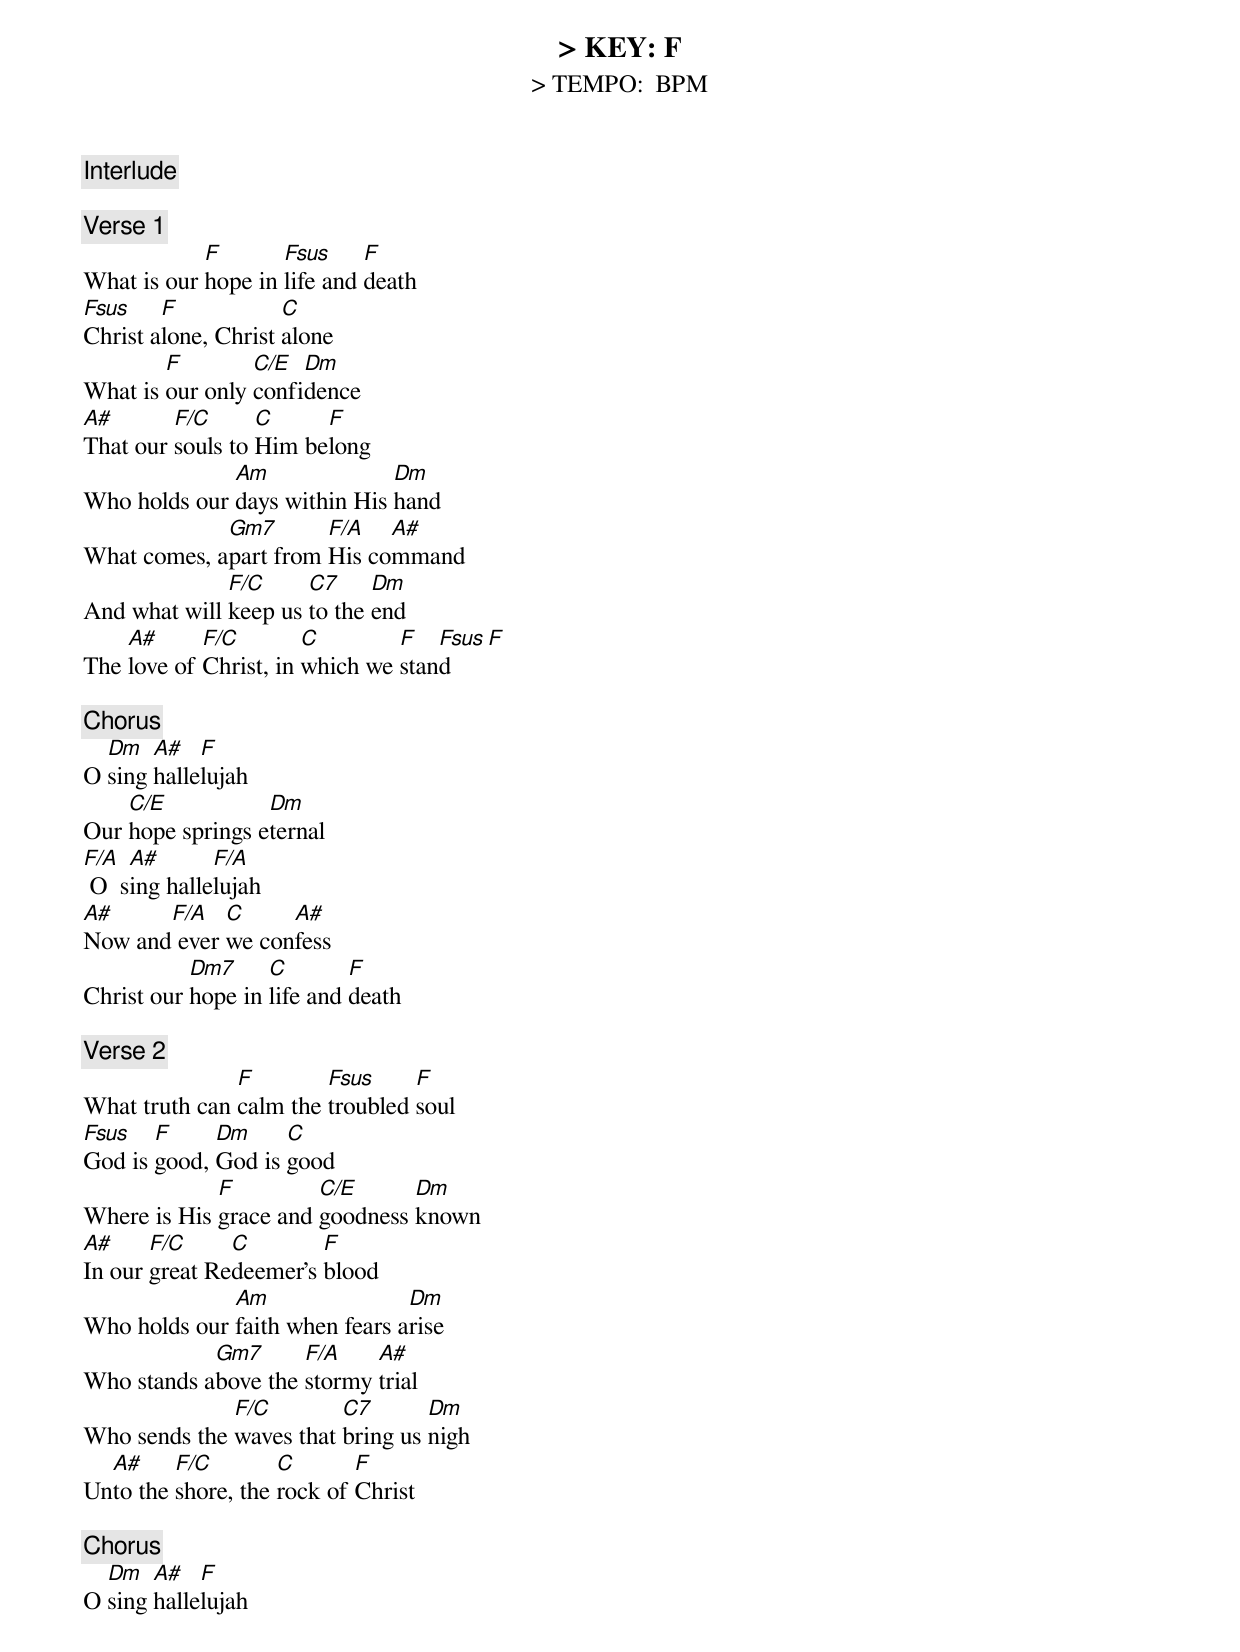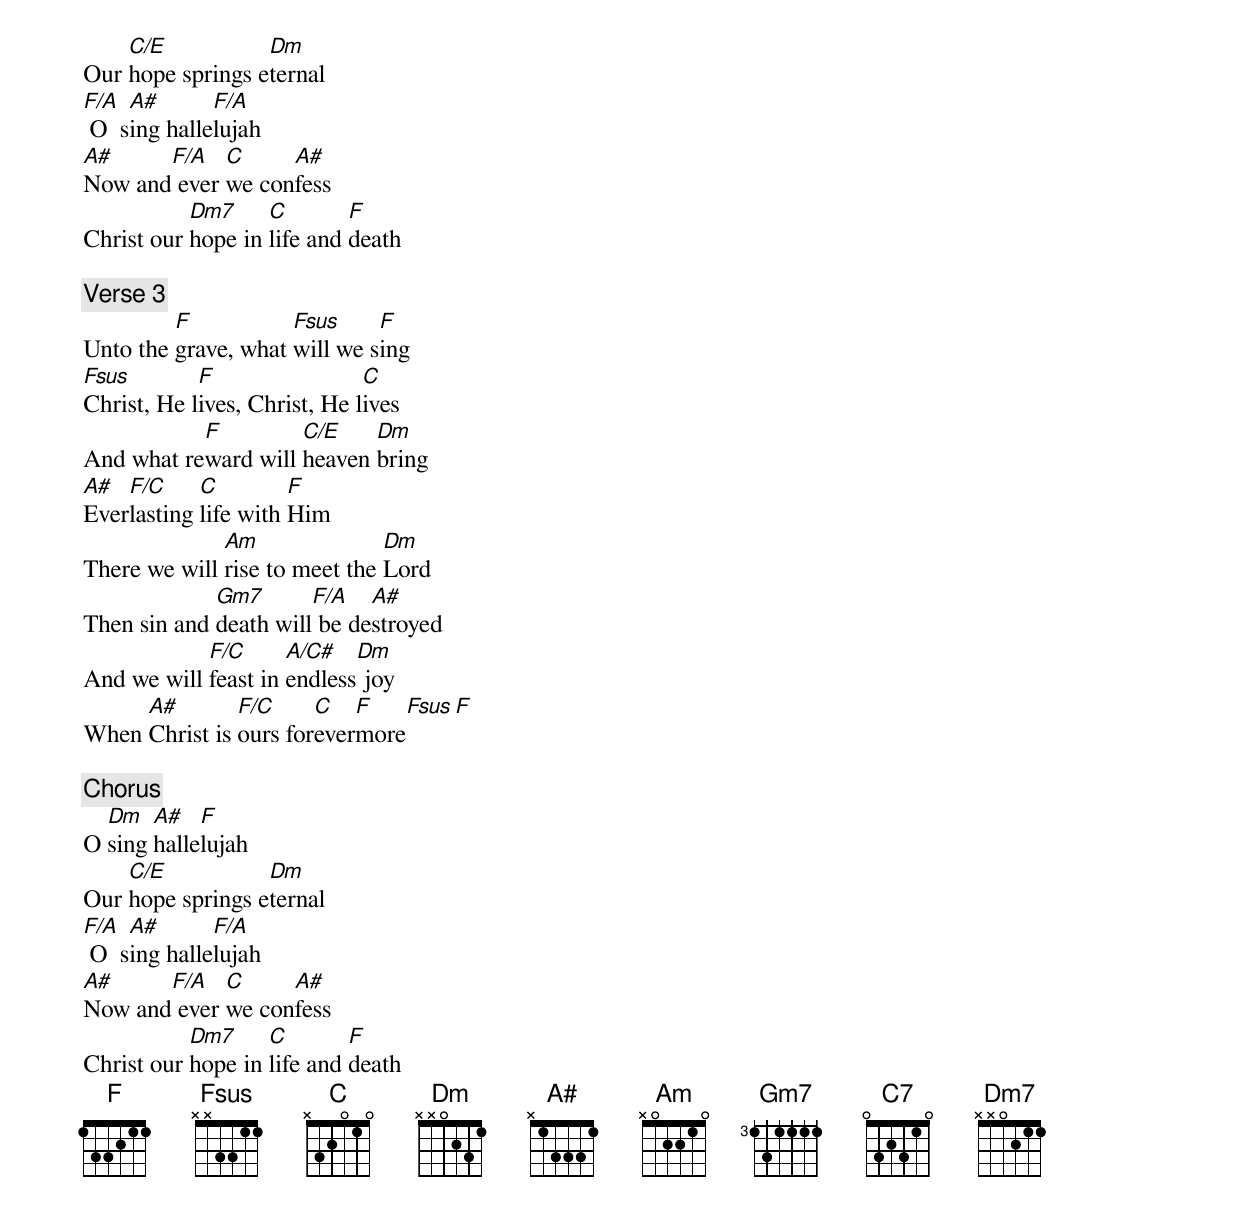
> KEY: F
> TEMPO:  BPM

[Interlude]
{F     A#}

[Verse 1]
            F       Fsus     F
What is our hope in life and death
Fsus    F            C
Christ alone, Christ alone
        F        C/E  Dm
What is our only confidence
A#       F/C      C     F
That our souls to Him belong
              Am              Dm
Who holds our days within His hand
             Gm7       F/A   A#
What comes, apart from His command
              F/C     C7     Dm
And what will keep us to the end
    A#      F/C        C        F   Fsus   F
The love of Christ, in which we stand

[Chorus]
  Dm   A#   F
O sing hallelujah
    C/E           Dm
Our hope springs eternal
F/A  A#       F/A
 O  sing hallelujah
A#     F/A   C     A#
Now and ever we confess
           Dm7     C        F
Christ our hope in life and death

[Verse 2]
               F        Fsus     F
What truth can calm the troubled soul
Fsus   F     Dm     C
God is good, God is good
             F         C/E      Dm
Where is His grace and goodness known
A#     F/C     C        F
In our great Redeemer’s blood
              Am                Dm
Who holds our faith when fears arise
            Gm7      F/A    A#
Who stands above the stormy trial
              F/C        C7       Dm
Who sends the waves that bring us nigh
  A#     F/C        C       F
Unto the shore, the rock of Christ

[Chorus]
  Dm   A#   F
O sing hallelujah
    C/E           Dm
Our hope springs eternal
F/A  A#       F/A
 O  sing hallelujah
A#     F/A   C     A#
Now and ever we confess
           Dm7     C        F
Christ our hope in life and death

[Verse 3]
         F           Fsus     F
Unto the grave, what will we sing
Fsus        F                 C
Christ, He lives, Christ, He lives
           F         C/E    Dm
And what reward will heaven bring
A#  F/C     C         F
Everlasting life with Him
              Am               Dm
There we will rise to meet the Lord
             Gm7       F/A   A#
Then sin and death will be destroyed
            F/C      A/C#   Dm
And we will feast in endless joy
     A#        F/C     C   F   Fsus   F
When Christ is ours forevermore

[Chorus]
  Dm   A#   F
O sing hallelujah
    C/E           Dm
Our hope springs eternal
F/A  A#       F/A
 O  sing hallelujah
A#     F/A   C     A#
Now and ever we confess
           Dm7     C        F
Christ our hope in life and death
